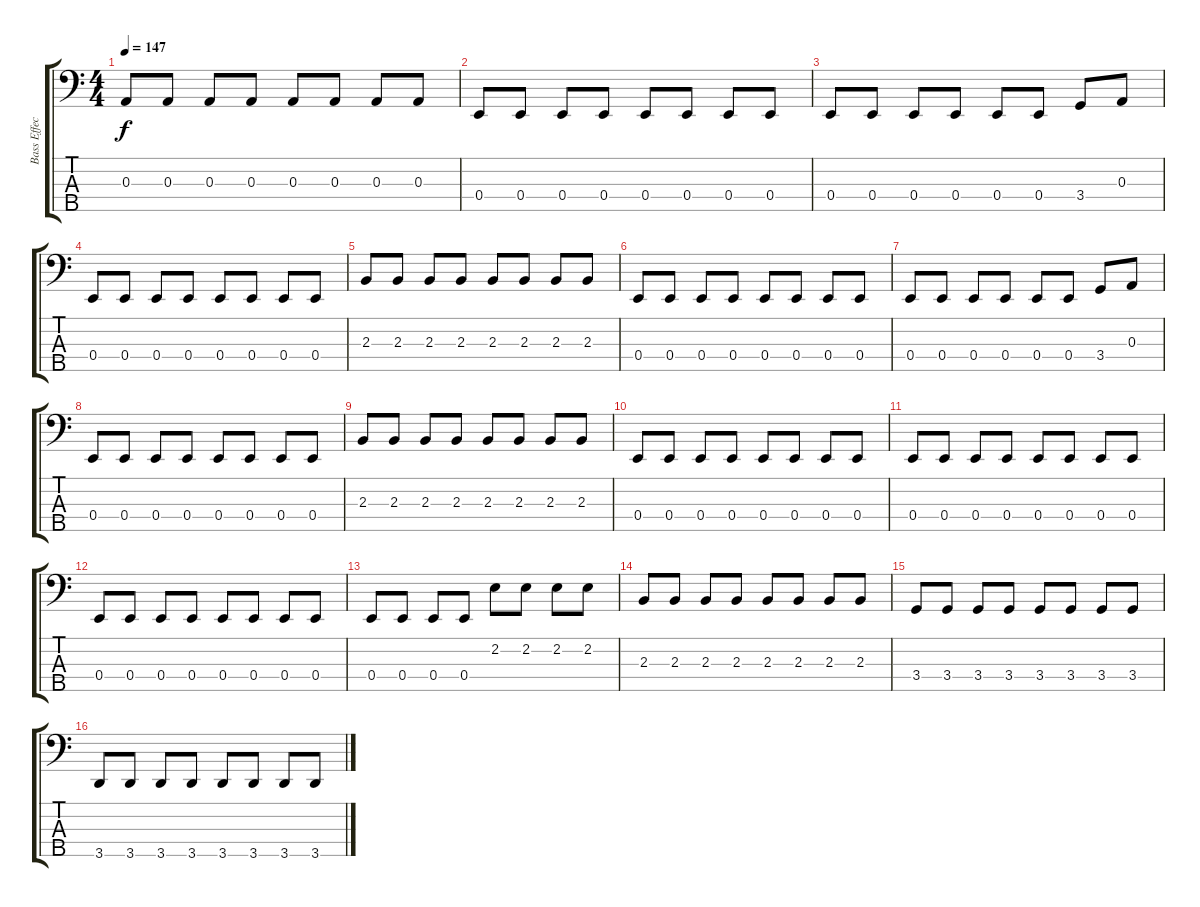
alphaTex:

\track ("Bass Effects" "Bass Effec") {instrument synthbass2}
\staff {score tabs}
\tuning (G2 D2 A1 E1 B0) {hide}
\ts (4 4)
\tempo 147
\clef f4
\ks c
0.3.8{dy f} 0.3.8 0.3.8 0.3.8 0.3.8 0.3.8 0.3.8 0.3.8 |
0.4.8 0.4.8 0.4.8 0.4.8 0.4.8 0.4.8 0.4.8 0.4.8 |
0.4.8 0.4.8 0.4.8 0.4.8 0.4.8 0.4.8 3.4.8 0.3.8 |
0.4.8 0.4.8 0.4.8 0.4.8 0.4.8 0.4.8 0.4.8 0.4.8 |
2.3.8 2.3.8 2.3.8 2.3.8 2.3.8 2.3.8 2.3.8 2.3.8 |
0.4.8 0.4.8 0.4.8 0.4.8 0.4.8 0.4.8 0.4.8 0.4.8 |
0.4.8 0.4.8 0.4.8 0.4.8 0.4.8 0.4.8 3.4.8 0.3.8 |
0.4.8 0.4.8 0.4.8 0.4.8 0.4.8 0.4.8 0.4.8 0.4.8 |
2.3.8 2.3.8 2.3.8 2.3.8 2.3.8 2.3.8 2.3.8 2.3.8 |
0.4.8 0.4.8 0.4.8 0.4.8 0.4.8 0.4.8 0.4.8 0.4.8 |
0.4.8 0.4.8 0.4.8 0.4.8 0.4.8 0.4.8 0.4.8 0.4.8 |
0.4.8 0.4.8 0.4.8 0.4.8 0.4.8 0.4.8 0.4.8 0.4.8 |
0.4.8 0.4.8 0.4.8 0.4.8 2.2.8 2.2.8 2.2.8 2.2.8 |
2.3.8 2.3.8 2.3.8 2.3.8 2.3.8 2.3.8 2.3.8 2.3.8 |
3.4.8 3.4.8 3.4.8 3.4.8 3.4.8 3.4.8 3.4.8 3.4.8 |
3.5.8 3.5.8 3.5.8 3.5.8 3.5.8 3.5.8 3.5.8 3.5.8
